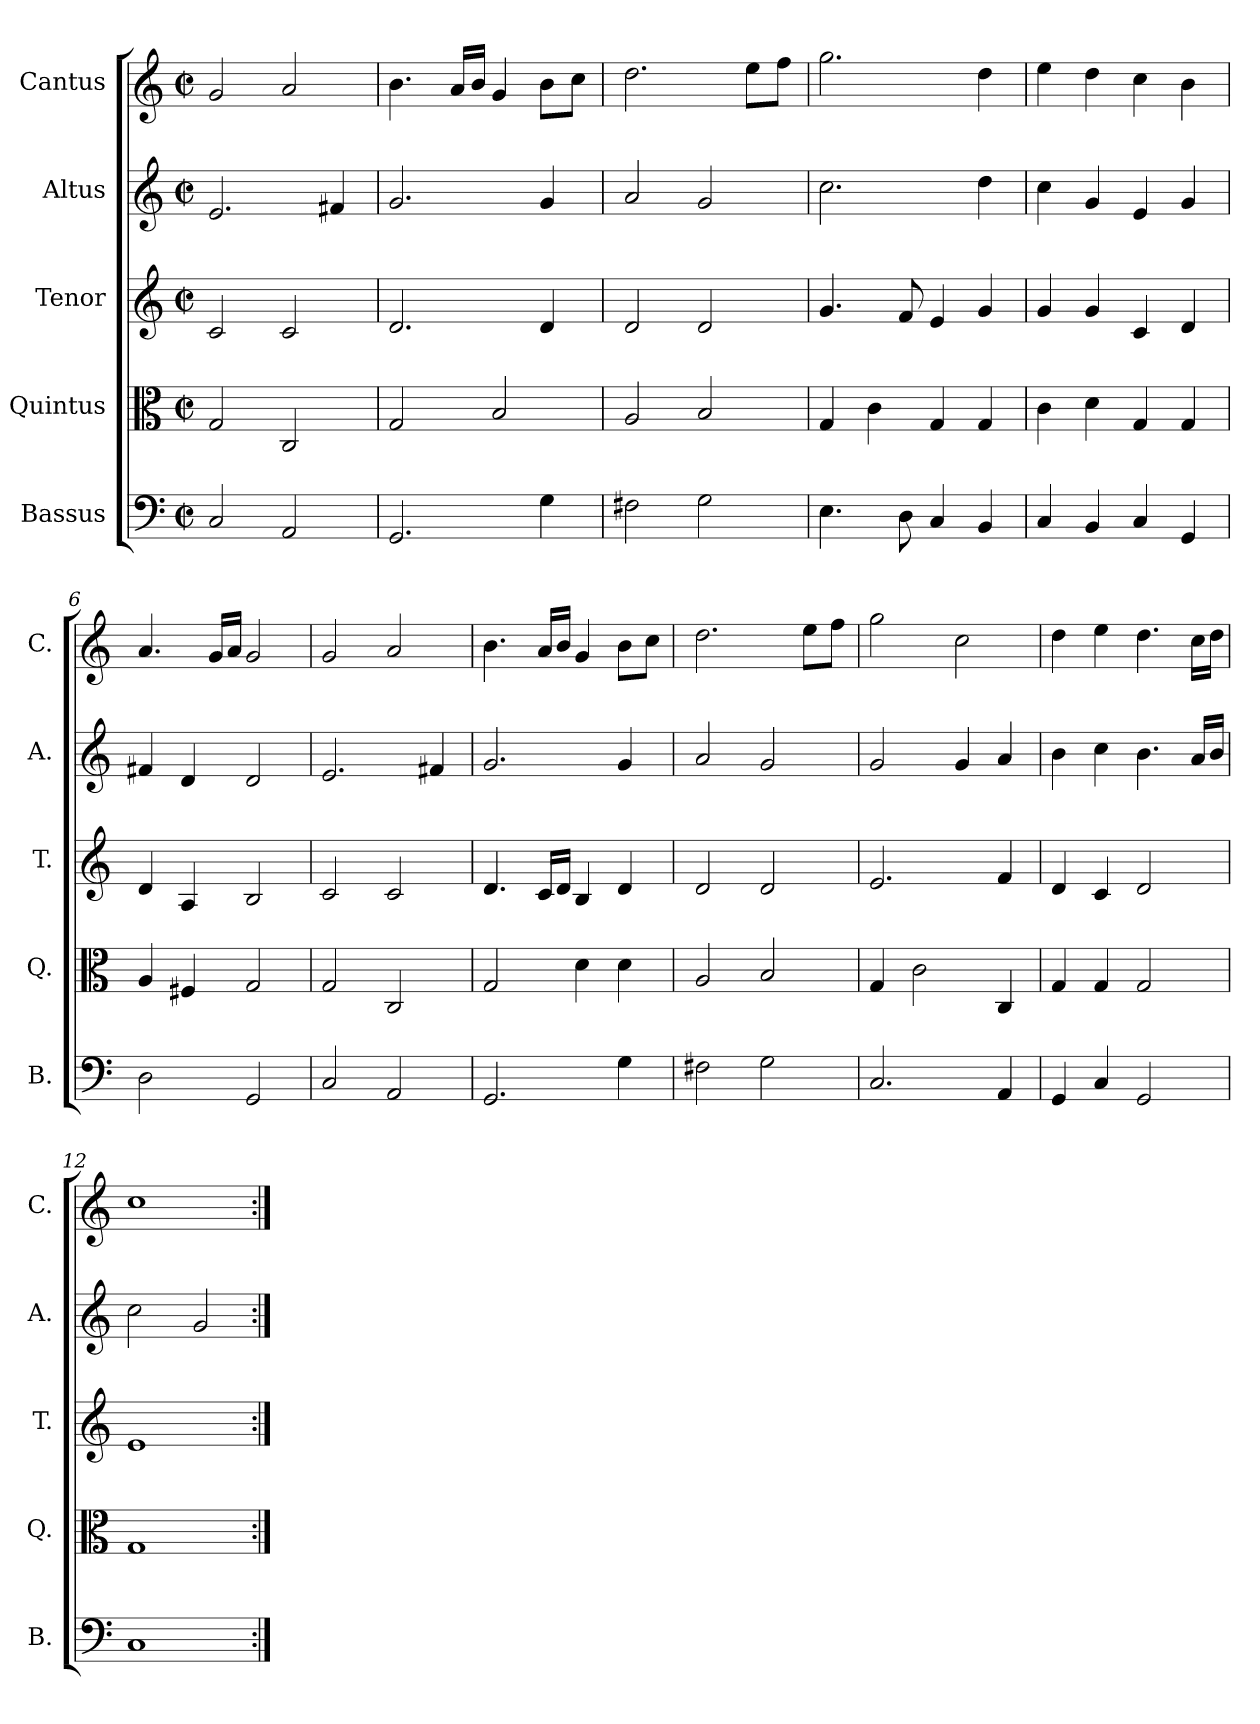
**kern	**kern	**kern	**kern	**kern
*part5	*part4	*part3	*part2	*part1
*staff5	*staff4	*staff3	*staff2	*staff1
*I"Bassus	*I"Quintus	*I"Tenor	*I"Altus	*I"Cantus
*I'B.	*I'Q.	*I'T.	*I'A.	*I'C.
*clefF4	*clefC3	*clefG2	*clefG2	*clefG2
*k[]	*k[]	*k[]	*k[]	*k[]
*M2/2	*M2/2	*M2/2	*M2/2	*M2/2
*met(c|)	*met(c|)	*met(c|)	*met(c|)	*met(c|)
=1	=1	=1	=1	=1
2C/	2G/	2c/	2.e/	2g/
2AA/	2C/	2c/	.	2a/
.	.	.	4f#X/	.
=2	=2	=2	=2	=2
2.GG/	2G/	2.d/	2.g/	4.b\
.	.	.	.	16a/LL
.	.	.	.	16b/JJ
.	2B/	.	.	4g/
4G\	.	4d/	4g/	8b\L
.	.	.	.	8cc\J
=3	=3	=3	=3	=3
2F#X\	2A/	2d/	2a/	2.dd\
2G\	2B/	2d/	2g/	.
.	.	.	.	8ee\L
.	.	.	.	8ff\J
=4	=4	=4	=4	=4
4.E\	4G/	4.g/	2.cc\	2.gg\
.	4c\	.	.	.
8D\	.	8f/	.	.
4C/	4G/	4e/	.	.
4BB/	4G/	4g/	4dd\	4dd\
=5	=5	=5	=5	=5
4C/	4c\	4g/	4cc\	4ee\
4BB/	4d\	4g/	4g/	4dd\
4C/	4G/	4c/	4e/	4cc\
4GG/	4G/	4d/	4g/	4b\
=6	=6	=6	=6	=6
2D\	4A/	4d/	4f#X/	4.a/
.	4F#X/	4A/	4d/	.
.	.	.	.	16g/LL
.	.	.	.	16a/JJ
2GG/	2G/	2B/	2d/	2g/
!!LO:LB:g=z
=7	=7	=7	=7	=7
2C/	2G/	2c/	2.e/	2g/
2AA/	2C/	2c/	.	2a/
.	.	.	4f#X/	.
=8	=8	=8	=8	=8
2.GG/	2G/	4.d/	2.g/	4.b\
.	.	16c/LL	.	16a/LL
.	.	16d/JJ	.	16b/JJ
.	4d\	4B/	.	4g/
4G\	4d\	4d/	4g/	8b\L
.	.	.	.	8cc\J
=9	=9	=9	=9	=9
2F#X\	2A/	2d/	2a/	2.dd\
2G\	2B/	2d/	2g/	.
.	.	.	.	8ee\L
.	.	.	.	8ff\J
=10	=10	=10	=10	=10
2.C/	4G/	2.e/	2g/	2gg\
.	2c\	.	.	.
.	.	.	4g/	2cc\
4AA/	4C/	4f/	4a/	.
=11	=11	=11	=11	=11
4GG/	4G/	4d/	4b\	4dd\
4C/	4G/	4c/	4cc\	4ee\
2GG/	2G/	2d/	4.b\	4.dd\
.	.	.	16a/LL	16cc\LL
.	.	.	16b/JJ	16dd\JJ
=12	=12	=12	=12	=12
1C	1G	1e	2cc\	1cc
.	.	.	2g/	.
=:|!	=:|!	=:|!	=:|!	=:|!
*-	*-	*-	*-	*-
